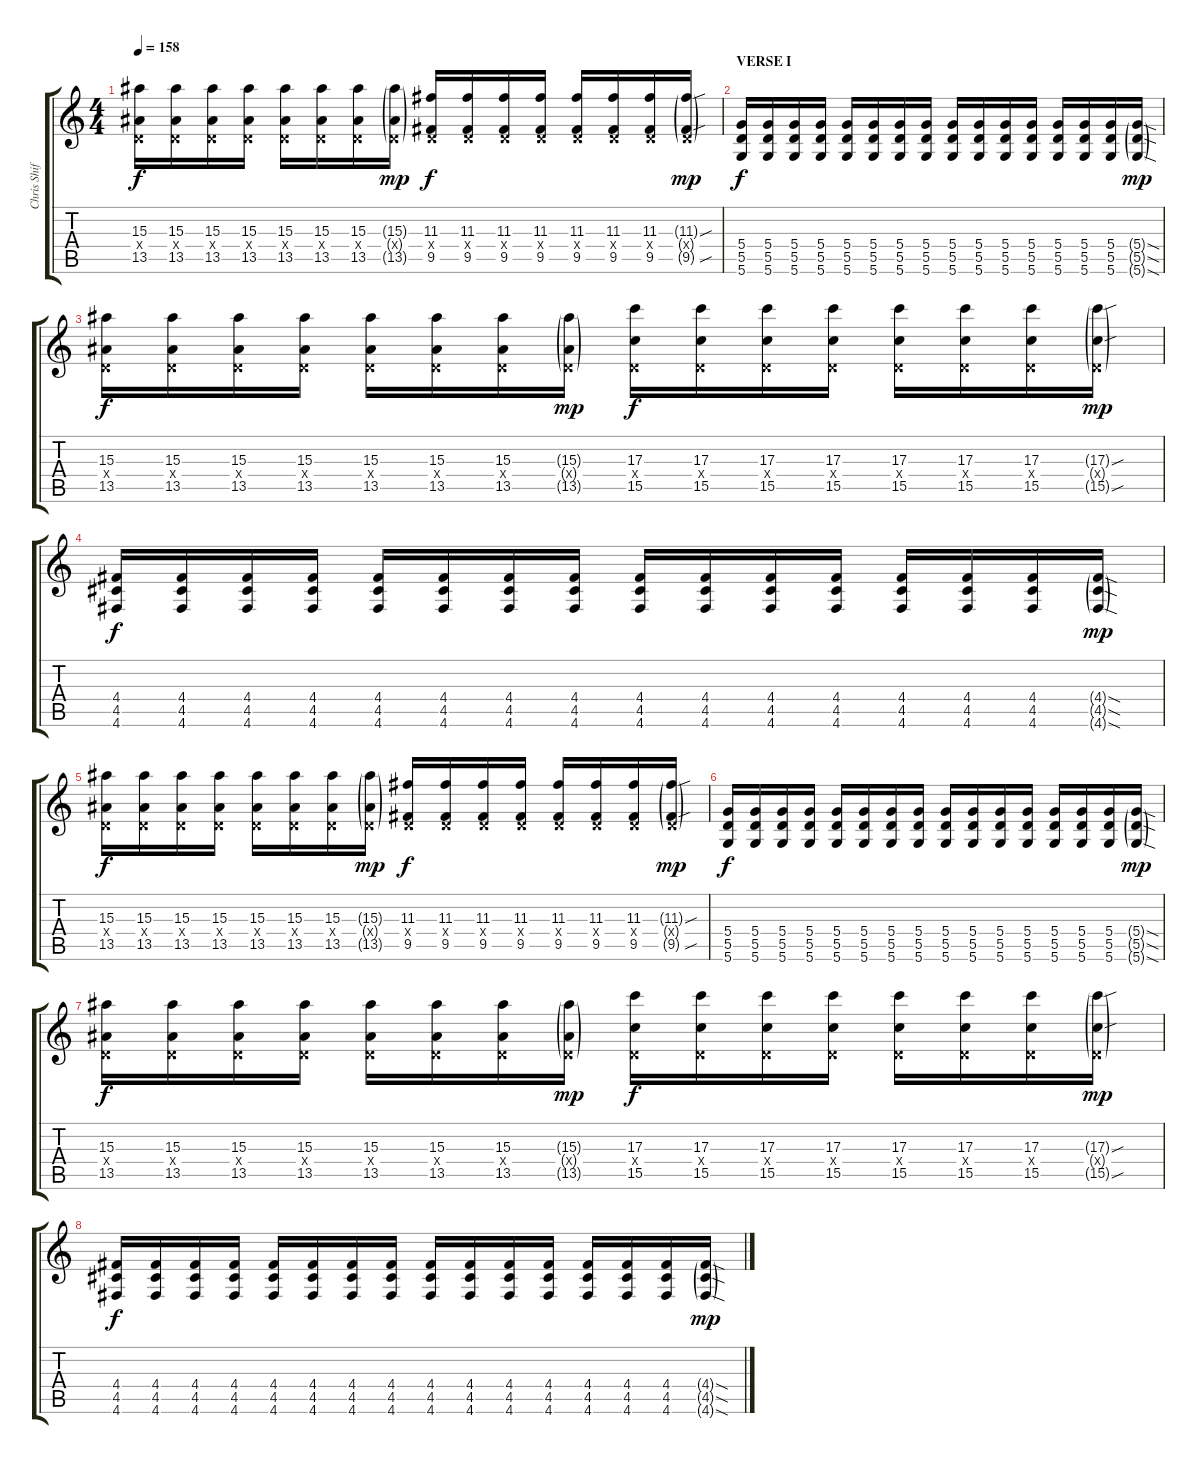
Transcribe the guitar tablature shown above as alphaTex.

\track ("Chris Shiflet (Guitar)" "Chris Shif") {instrument overdrivenguitar}
\staff {score tabs}
\tuning (E4 B3 G3 D3 A2 D2) {hide}
\ts (4 4)
\tempo 158
\clef g2
\ks c
(15.3 0.4{x} 13.5).16{dy f} (15.3 0.4{x} 13.5).16 (15.3 0.4{x} 13.5).16 (15.3 0.4{x} 13.5).16 (15.3 0.4{x} 13.5).16 (15.3 0.4{x} 13.5).16 (15.3 0.4{x} 13.5).16 (15.3{g} 0.4{g x} 13.5{g}).16{dy mp} (11.3 0.4{x} 9.5).16{dy f} (11.3 0.4{x} 9.5).16 (11.3 0.4{x} 9.5).16 (11.3 0.4{x} 9.5).16 (11.3 0.4{x} 9.5).16 (11.3 0.4{x} 9.5).16 (11.3 0.4{x} 9.5).16 (11.3{sou g} 0.4{g x} 9.5{sou g}).16{dy mp} |
\section ("" "VERSE I")
(5.4 5.5 5.6).16{dy f} (5.4 5.5 5.6).16 (5.4 5.5 5.6).16 (5.4 5.5 5.6).16 (5.4 5.5 5.6).16 (5.4 5.5 5.6).16 (5.4 5.5 5.6).16 (5.4 5.5 5.6).16 (5.4 5.5 5.6).16 (5.4 5.5 5.6).16 (5.4 5.5 5.6).16 (5.4 5.5 5.6).16 (5.4 5.5 5.6).16 (5.4 5.5 5.6).16 (5.4 5.5 5.6).16 (5.4{sod g} 5.5{sod g} 5.6{sod g}).16{dy mp} |
(15.3 0.4{x} 13.5).16{dy f} (15.3 0.4{x} 13.5).16 (15.3 0.4{x} 13.5).16 (15.3 0.4{x} 13.5).16 (15.3 0.4{x} 13.5).16 (15.3 0.4{x} 13.5).16 (15.3 0.4{x} 13.5).16 (15.3{g} 0.4{g x} 13.5{g}).16{dy mp} (17.3 0.4{x} 15.5).16{dy f} (17.3 0.4{x} 15.5).16 (17.3 0.4{x} 15.5).16 (17.3 0.4{x} 15.5).16 (17.3 0.4{x} 15.5).16 (17.3 0.4{x} 15.5).16 (17.3 0.4{x} 15.5).16 (17.3{sou g} 0.4{g x} 15.5{sou g}).16{dy mp} |
(4.4 4.5 4.6).16{dy f} (4.4 4.5 4.6).16 (4.4 4.5 4.6).16 (4.4 4.5 4.6).16 (4.4 4.5 4.6).16 (4.4 4.5 4.6).16 (4.4 4.5 4.6).16 (4.4 4.5 4.6).16 (4.4 4.5 4.6).16 (4.4 4.5 4.6).16 (4.4 4.5 4.6).16 (4.4 4.5 4.6).16 (4.4 4.5 4.6).16 (4.4 4.5 4.6).16 (4.4 4.5 4.6).16 (4.4{sod g} 4.5{sod g} 4.6{sod g}).16{dy mp} |
(15.3 0.4{x} 13.5).16{dy f} (15.3 0.4{x} 13.5).16 (15.3 0.4{x} 13.5).16 (15.3 0.4{x} 13.5).16 (15.3 0.4{x} 13.5).16 (15.3 0.4{x} 13.5).16 (15.3 0.4{x} 13.5).16 (15.3{g} 0.4{g x} 13.5{g}).16{dy mp} (11.3 0.4{x} 9.5).16{dy f} (11.3 0.4{x} 9.5).16 (11.3 0.4{x} 9.5).16 (11.3 0.4{x} 9.5).16 (11.3 0.4{x} 9.5).16 (11.3 0.4{x} 9.5).16 (11.3 0.4{x} 9.5).16 (11.3{sou g} 0.4{g x} 9.5{sou g}).16{dy mp} |
(5.4 5.5 5.6).16{dy f} (5.4 5.5 5.6).16 (5.4 5.5 5.6).16 (5.4 5.5 5.6).16 (5.4 5.5 5.6).16 (5.4 5.5 5.6).16 (5.4 5.5 5.6).16 (5.4 5.5 5.6).16 (5.4 5.5 5.6).16 (5.4 5.5 5.6).16 (5.4 5.5 5.6).16 (5.4 5.5 5.6).16 (5.4 5.5 5.6).16 (5.4 5.5 5.6).16 (5.4 5.5 5.6).16 (5.4{sod g} 5.5{sod g} 5.6{sod g}).16{dy mp} |
(15.3 0.4{x} 13.5).16{dy f} (15.3 0.4{x} 13.5).16 (15.3 0.4{x} 13.5).16 (15.3 0.4{x} 13.5).16 (15.3 0.4{x} 13.5).16 (15.3 0.4{x} 13.5).16 (15.3 0.4{x} 13.5).16 (15.3{g} 0.4{g x} 13.5{g}).16{dy mp} (17.3 0.4{x} 15.5).16{dy f} (17.3 0.4{x} 15.5).16 (17.3 0.4{x} 15.5).16 (17.3 0.4{x} 15.5).16 (17.3 0.4{x} 15.5).16 (17.3 0.4{x} 15.5).16 (17.3 0.4{x} 15.5).16 (17.3{sou g} 0.4{g x} 15.5{sou g}).16{dy mp} |
(4.4 4.5 4.6).16{dy f} (4.4 4.5 4.6).16 (4.4 4.5 4.6).16 (4.4 4.5 4.6).16 (4.4 4.5 4.6).16 (4.4 4.5 4.6).16 (4.4 4.5 4.6).16 (4.4 4.5 4.6).16 (4.4 4.5 4.6).16 (4.4 4.5 4.6).16 (4.4 4.5 4.6).16 (4.4 4.5 4.6).16 (4.4 4.5 4.6).16 (4.4 4.5 4.6).16 (4.4 4.5 4.6).16 (4.4{sod g} 4.5{sod g} 4.6{sod g}).16{dy mp}
